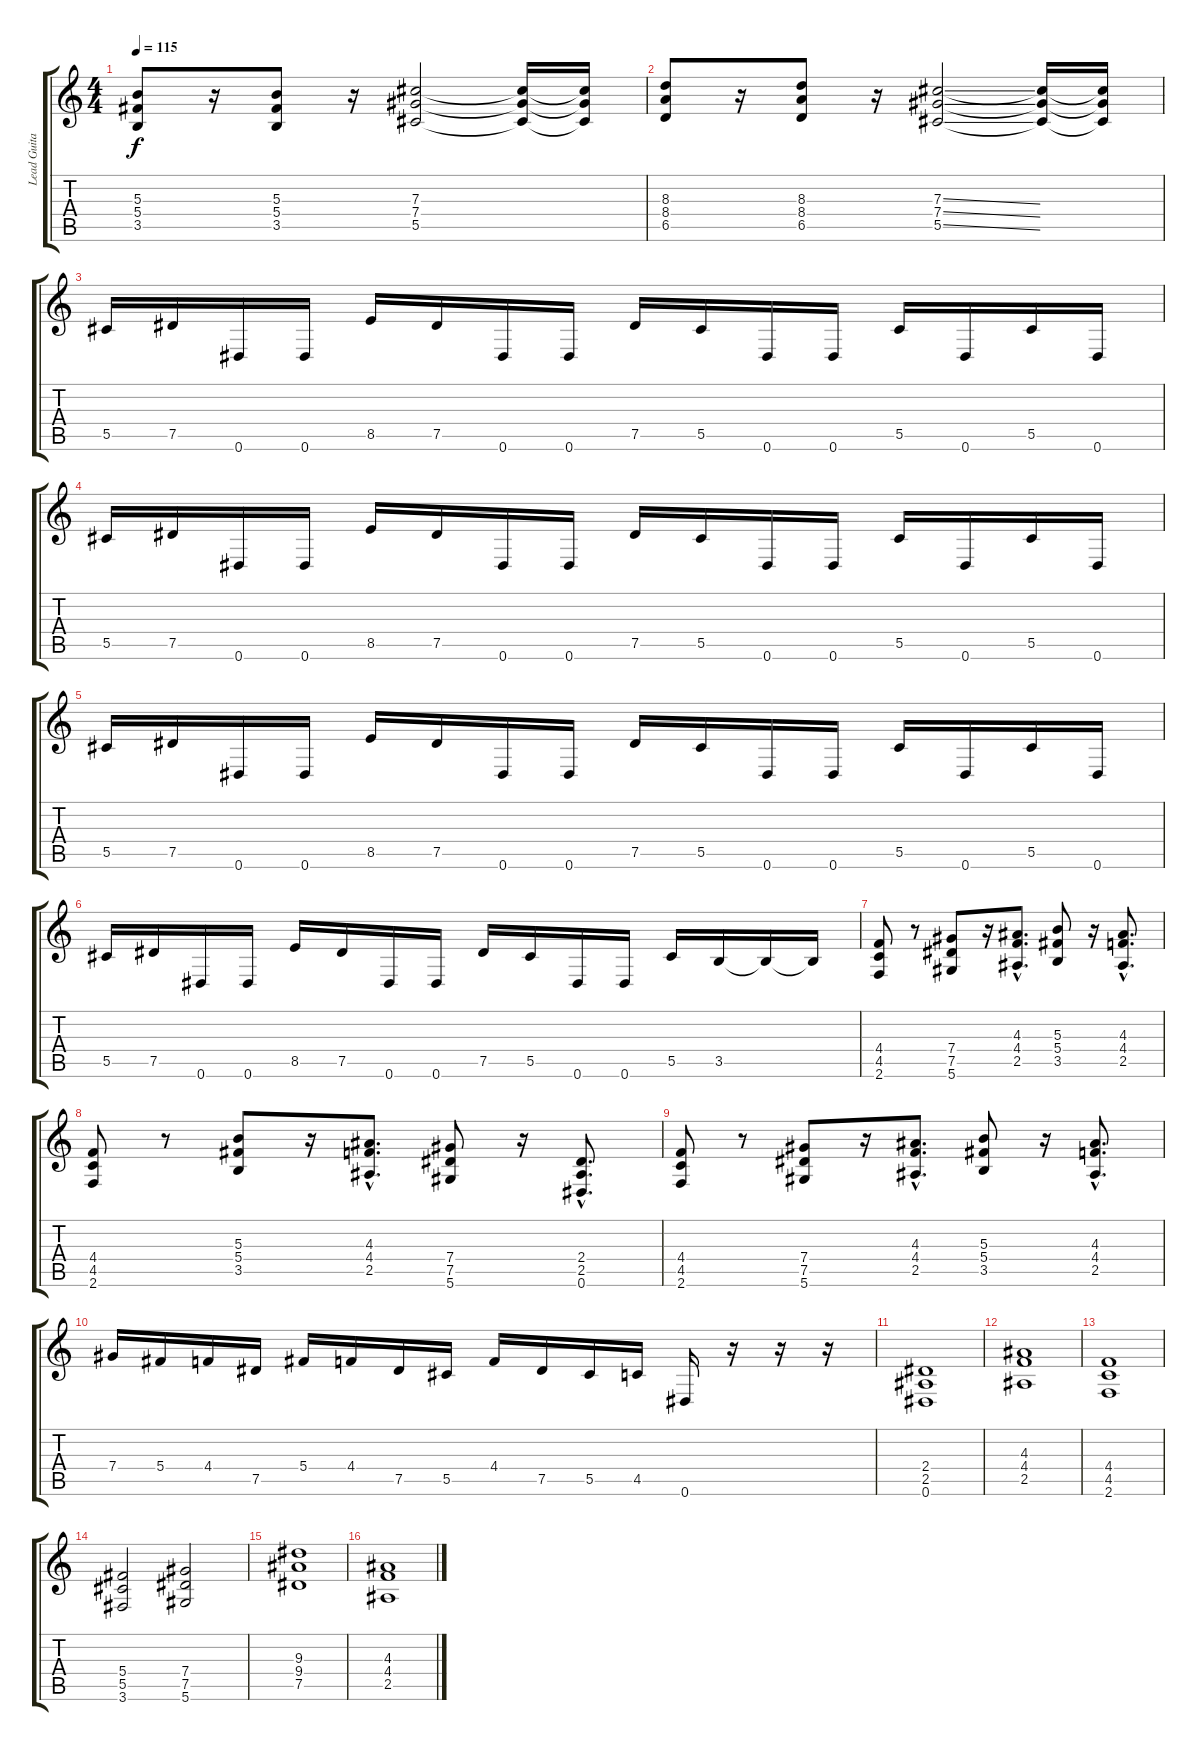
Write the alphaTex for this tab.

\track ("Lead Guitar" "Lead Guita") {instrument distortionguitar}
\staff {score tabs}
\tuning (Eb4 Bb3 Gb3 Db3 Ab2 Eb2) {hide}
\ts (4 4)
\tempo 115
\clef g2
\ks c
(5.3 5.4 3.5).8{dy f} r.16 (5.3 5.4 3.5).8 r.16 (7.3 7.4 5.5).2 (7.3{t} 7.4{t} 5.5{t}).16 (7.3{t} 7.4{t} 5.5{t}).16 |
(8.3 8.4 6.5).8 r.16 (8.3 8.4 6.5).8 r.16 (7.3{ss} 7.4{ss} 5.5{ss}).2 (7.3{t} 7.4{t} 5.5{t}).16 (7.3{t} 7.4{t} 5.5{t}).16 |
5.5.16 7.5.16 0.6.16 0.6.16 8.5.16 7.5.16 0.6.16 0.6.16 7.5.16 5.5.16 0.6.16 0.6.16 5.5.16 0.6.16 5.5.16 0.6.16 |
5.5.16 7.5.16 0.6.16 0.6.16 8.5.16 7.5.16 0.6.16 0.6.16 7.5.16 5.5.16 0.6.16 0.6.16 5.5.16 0.6.16 5.5.16 0.6.16 |
5.5.16 7.5.16 0.6.16 0.6.16 8.5.16 7.5.16 0.6.16 0.6.16 7.5.16 5.5.16 0.6.16 0.6.16 5.5.16 0.6.16 5.5.16 0.6.16 |
5.5.16 7.5.16 0.6.16 0.6.16 8.5.16 7.5.16 0.6.16 0.6.16 7.5.16 5.5.16 0.6.16 0.6.16 5.5.16 3.5.16 3.5{t}.16 3.5{t}.16 |
(4.4 4.5 2.6).8 r.8 (7.4 7.5 5.6).8 r.16 (4.3{hac} 4.4{hac} 2.5{hac}).8{d} (5.3 5.4 3.5).8 r.16 (4.3{hac} 4.4{hac} 2.5{hac}).8{d} |
(4.4 4.5 2.6).8 r.8 (5.3 5.4 3.5).8 r.16 (4.3{hac} 4.4{hac} 2.5{hac}).8{d} (7.4 7.5 5.6).8 r.16 (2.4{hac} 2.5{hac} 0.6{hac}).8{d} |
(4.4 4.5 2.6).8 r.8 (7.4 7.5 5.6).8 r.16 (4.3{hac} 4.4{hac} 2.5{hac}).8{d} (5.3 5.4 3.5).8 r.16 (4.3{hac} 4.4{hac} 2.5{hac}).8{d} |
7.4.16 5.4.16 4.4.16 7.5.16 5.4.16 4.4.16 7.5.16 5.5.16 4.4.16 7.5.16 5.5.16 4.5.16 0.6.16 r.16 r.16 r.16 |
(2.4 2.5 0.6).1 |
(4.3 4.4 2.5).1 |
(4.4 4.5 2.6).1 |
(5.4 5.5 3.6).2 (7.4 7.5 5.6).2 |
(9.3 9.4 7.5).1 |
(4.3 4.4 2.5).1
